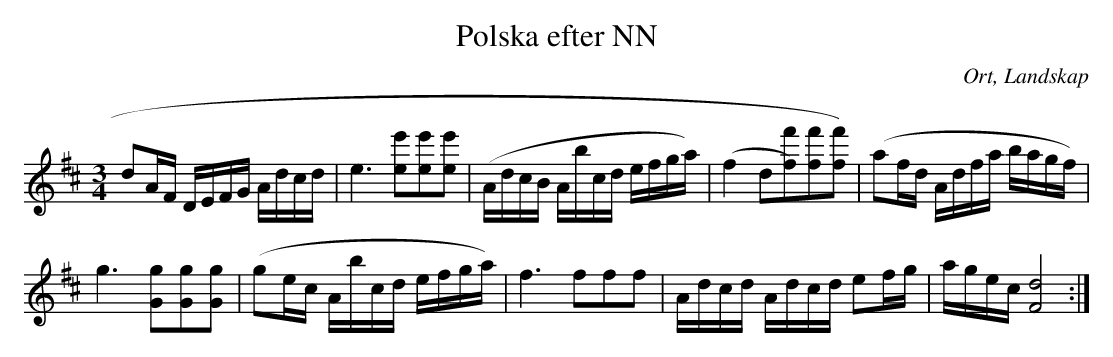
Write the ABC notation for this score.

X:1
T:Polska efter NN
O:Ort, Landskap
M:3/4
L:1/16
K:D
d2AF DEFG Adcd|e6 [e2e'2][e2e'2][e2e'2]|(AdcB Abcd efga)|(f4 d2[f2)f'2][f2f'2][f2f'2])|(a2fd Adfa bagf)|
g6 [G2g2][G2g2][G2g2]|(g2ec Abcd efga)|f6 f2f2f2|Adcd Adcd e2fg|agec [F8d8]:|
